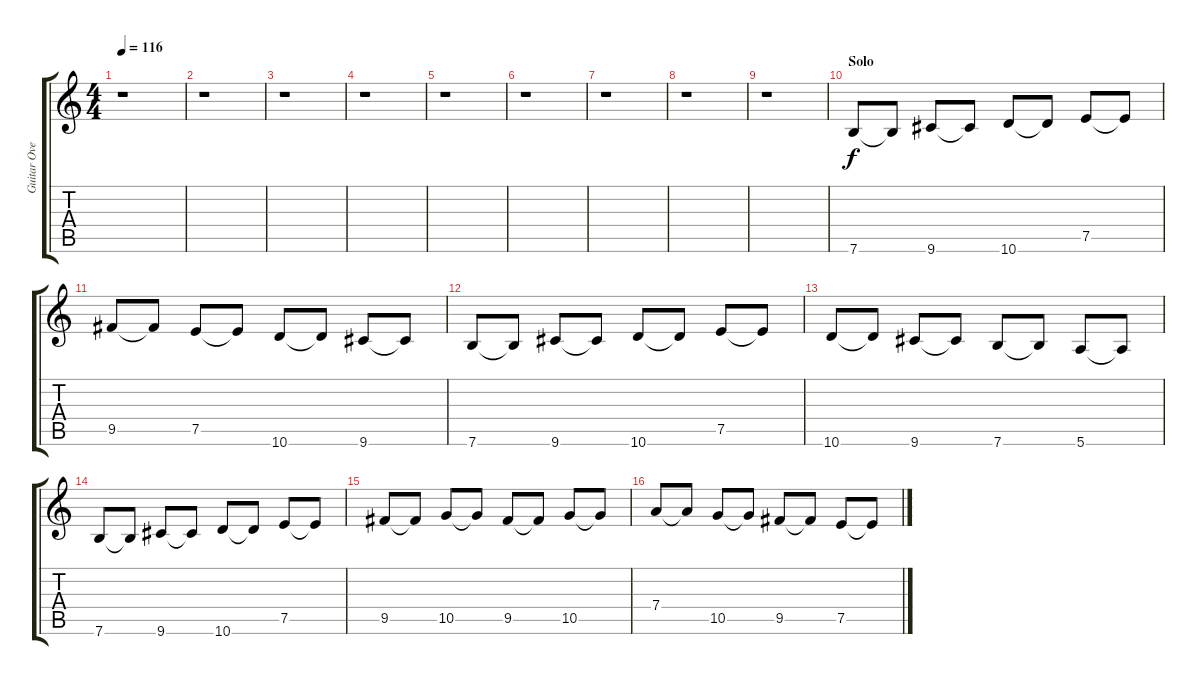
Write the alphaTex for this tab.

\track ("Guitar Overdub" "Guitar Ove") {instrument synthbass2}
\staff {score tabs}
\tuning (E4 B3 G3 D3 A2 E2) {hide}
\ts (4 4)
\tempo 116
\clef g2
\ks c
r.1{dy f} |
r.1 |
r.1 |
r.1 |
r.1 |
r.1 |
r.1 |
r.1 |
r.1 |
\section ("" "Solo")
7.6.8 7.6{t}.8 9.6.8 9.6{t}.8 10.6.8 10.6{t}.8 7.5.8 7.5{t}.8 |
9.5.8 9.5{t}.8 7.5.8 7.5{t}.8 10.6.8 10.6{t}.8 9.6.8 9.6{t}.8 |
7.6.8 7.6{t}.8 9.6.8 9.6{t}.8 10.6.8 10.6{t}.8 7.5.8 7.5{t}.8 |
10.6.8 10.6{t}.8 9.6.8 9.6{t}.8 7.6.8 7.6{t}.8 5.6.8 5.6{t}.8 |
7.6.8 7.6{t}.8 9.6.8 9.6{t}.8 10.6.8 10.6{t}.8 7.5.8 7.5{t}.8 |
9.5.8 9.5{t}.8 10.5.8 10.5{t}.8 9.5.8 9.5{t}.8 10.5.8 10.5{t}.8 |
7.4.8 7.4{t}.8 10.5.8 10.5{t}.8 9.5.8 9.5{t}.8 7.5.8 7.5{t}.8
